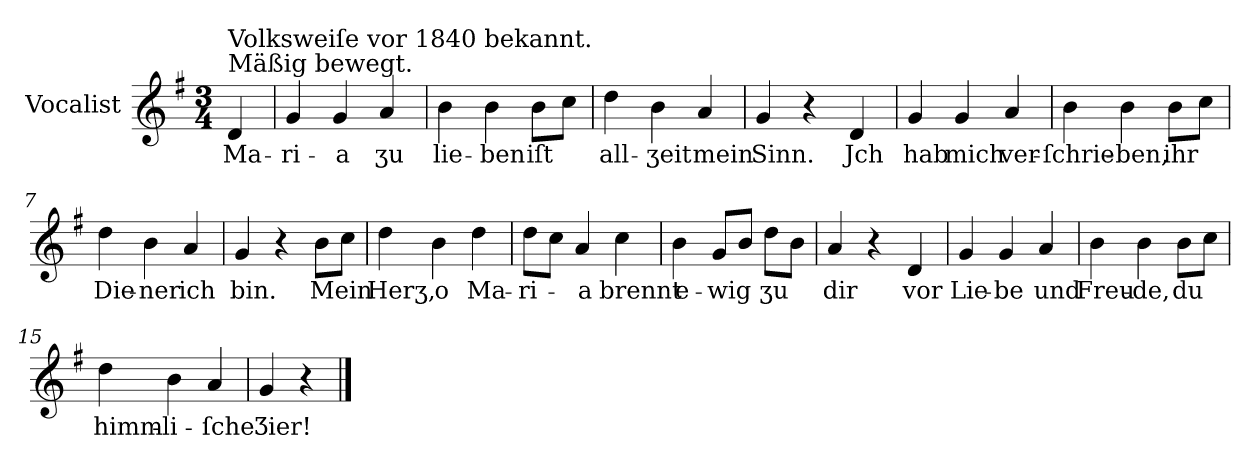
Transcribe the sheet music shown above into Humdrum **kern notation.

**kern	**text
*part1	*part1
*staff1	*staff1
*I"Vocalist	*
*k[f#]	*
*G:	*
*M3/4	*
=	=
!LO:TX:a:t=Mäßig bewegt.	!
!LO:TX:a:t=Volksweiſe vor 1840 bekannt.	!
4d	Ma-
=1	=1
4g	-ri-
4g	-a
4a	ʒu
=2	=2
4b	lie-
4b	-ben
8bL	iſt
8ccJ	.
=3	=3
4dd	all-
4b	-ʒeit
4a	mein
=4	=4
4g	Sinn.
4r	.
4d	Jch
=5	=5
4g	hab
4g	mich
4a	ver-
=6	=6
4b	-ſchrie-
4b	-ben,
8bL	ihr
8ccJ	.
=7	=7
4dd	Die-
4b	-ner
4a	ich
=8	=8
4g	bin.
4r	.
8bL	Mein
8ccJ	.
=9	=9
4dd	Herʒ,
4b	o
4dd	Ma-
=10	=10
8ddL	-ri-
8ccJ	.
4a	-a
4cc	brennt
=11	=11
4b	e-
8gL	-wig
8bJ	.
8ddL	ʒu
8bJ	.
=12	=12
4a	dir
4r	.
4d	vor
=13	=13
4g	Lie-
4g	-be
4a	und
=14	=14
4b	Freu-
4b	-de,
8bL	du
8ccJ	.
=15	=15
4dd	himm-
4b	-li-
4a	-ſche
=16	=16
4g	Ʒier!
4r	.
==	==
*-	*-
